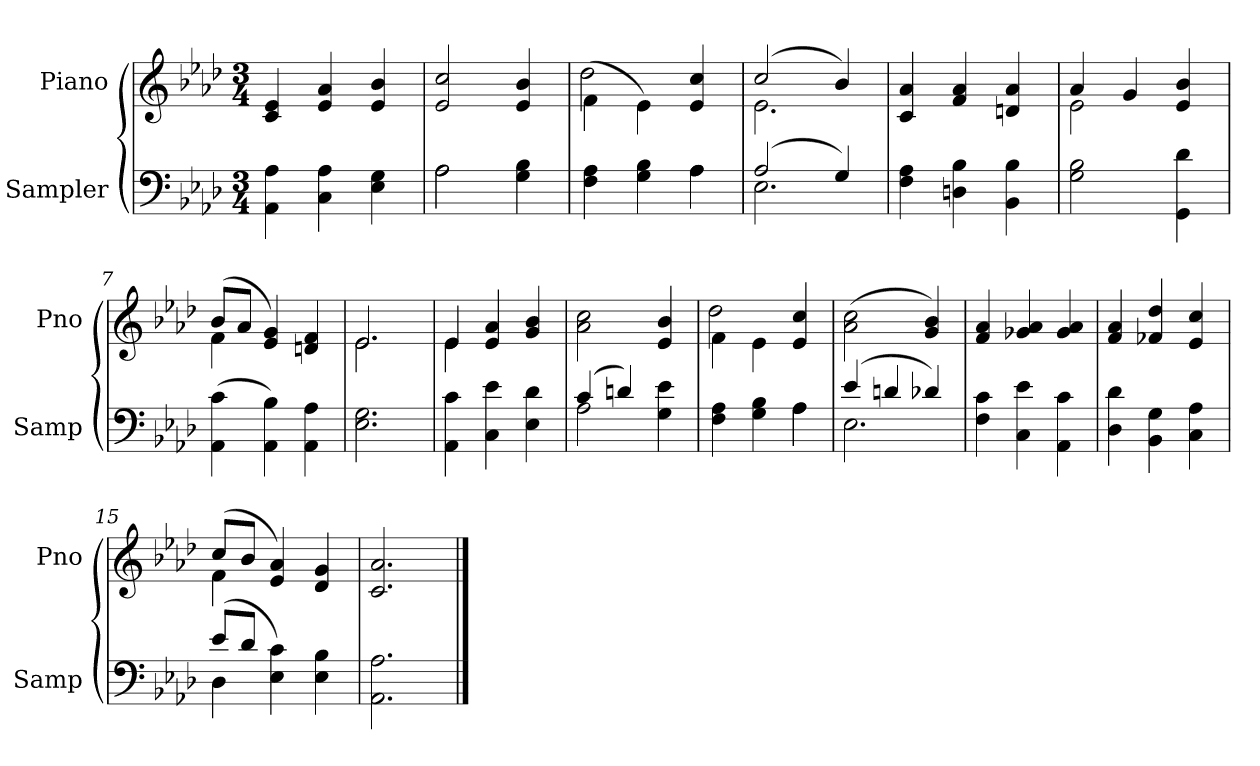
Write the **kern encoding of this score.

**kern	**kern
*part2	*part1
*staff2	*staff1
*I"Sampler	*I"Piano
*I'Samp	*I'Pno
*clefF4	*clefG2
*k[b-e-a-d-]	*k[b-e-a-d-]
*A-:	*A-:
*M3/4	*M3/4
=1	=1
4AA- 4A-	4c 4e-
4C 4A-	4e- 4a-
4E- 4G	4e- 4b-
=2	=2
*^	*
2A-\	2A-	2e- 2cc
4G 4B-	4ryy	4e- 4b-
=3	=3	=3
*	*	*^
4F 4A-	2ryy	(4f\	2dd-
4G 4B-	.	4e-\)	.
4A-\	4A-	4e- 4cc	4ryy
=4	=4	=4	=4
(2A-/	2.E-	(2cc/	2.e-
4G/)	.	4b-/)	.
*v	*v	*	*
*	*v	*v
=5	=5
4F 4A-	4c 4a-
4Dn 4B-	4f 4a-
4BB- 4B-	4dn 4a-
=6	=6
*	*^
2G 2B-	4a-/	2e-
.	4g/	.
4GG 4d-	4e- 4b-	4ryy
=7	=7	=7
(4AA- 4c	(8b-/L	4f
.	8a-/J	.
4AA- 4B-)	4e- 4g)	2ryy
4AA- 4A-	4dn 4f	.
=8	=8	=8
2.E- 2.G	2.e-/	2.e-
=9	=9	=9
4AA- 4c	4e-/	4e-
4C 4e-	4e- 4a-	2ryy
4E- 4d-	4g 4b-	.
*	*v	*v
=10	=10
*^	*
(4c/	2A-	2a- 2cc
4dn/)	.	.
4G 4e-	4ryy	4e- 4b-
=11	=11	=11
*	*	*^
4F 4A-	2ryy	4f\	2dd-
4G 4B-	.	4e-\	.
4A-\	4A-	4e- 4cc	4ryy
*	*	*v	*v
=12	=12	=12
(4e-/	2.E-	(2a- 2cc
4dn/	.	.
4d-X/)	.	4g 4b-)
*v	*v	*
=13	=13
4F 4c	4f 4a-
4C 4e-	4g-X 4a-
4AA- 4c	4g- 4a-
=14	=14
4D- 4d-	4f 4a-
4BB- 4G	4f-X 4dd-
4C 4A-	4e- 4cc
=15	=15
*^	*^
(8e-/L	4D-	(8cc/L	4f
8d-/J	.	8b-/J	.
4E- 4c)	2ryy	4e- 4a-)	2ryy
4E- 4B-	.	4d- 4g	.
*v	*v	*	*
*	*v	*v
=16	=16
2.AA- 2.A-	2.c 2.a-
==	==
*-	*-
